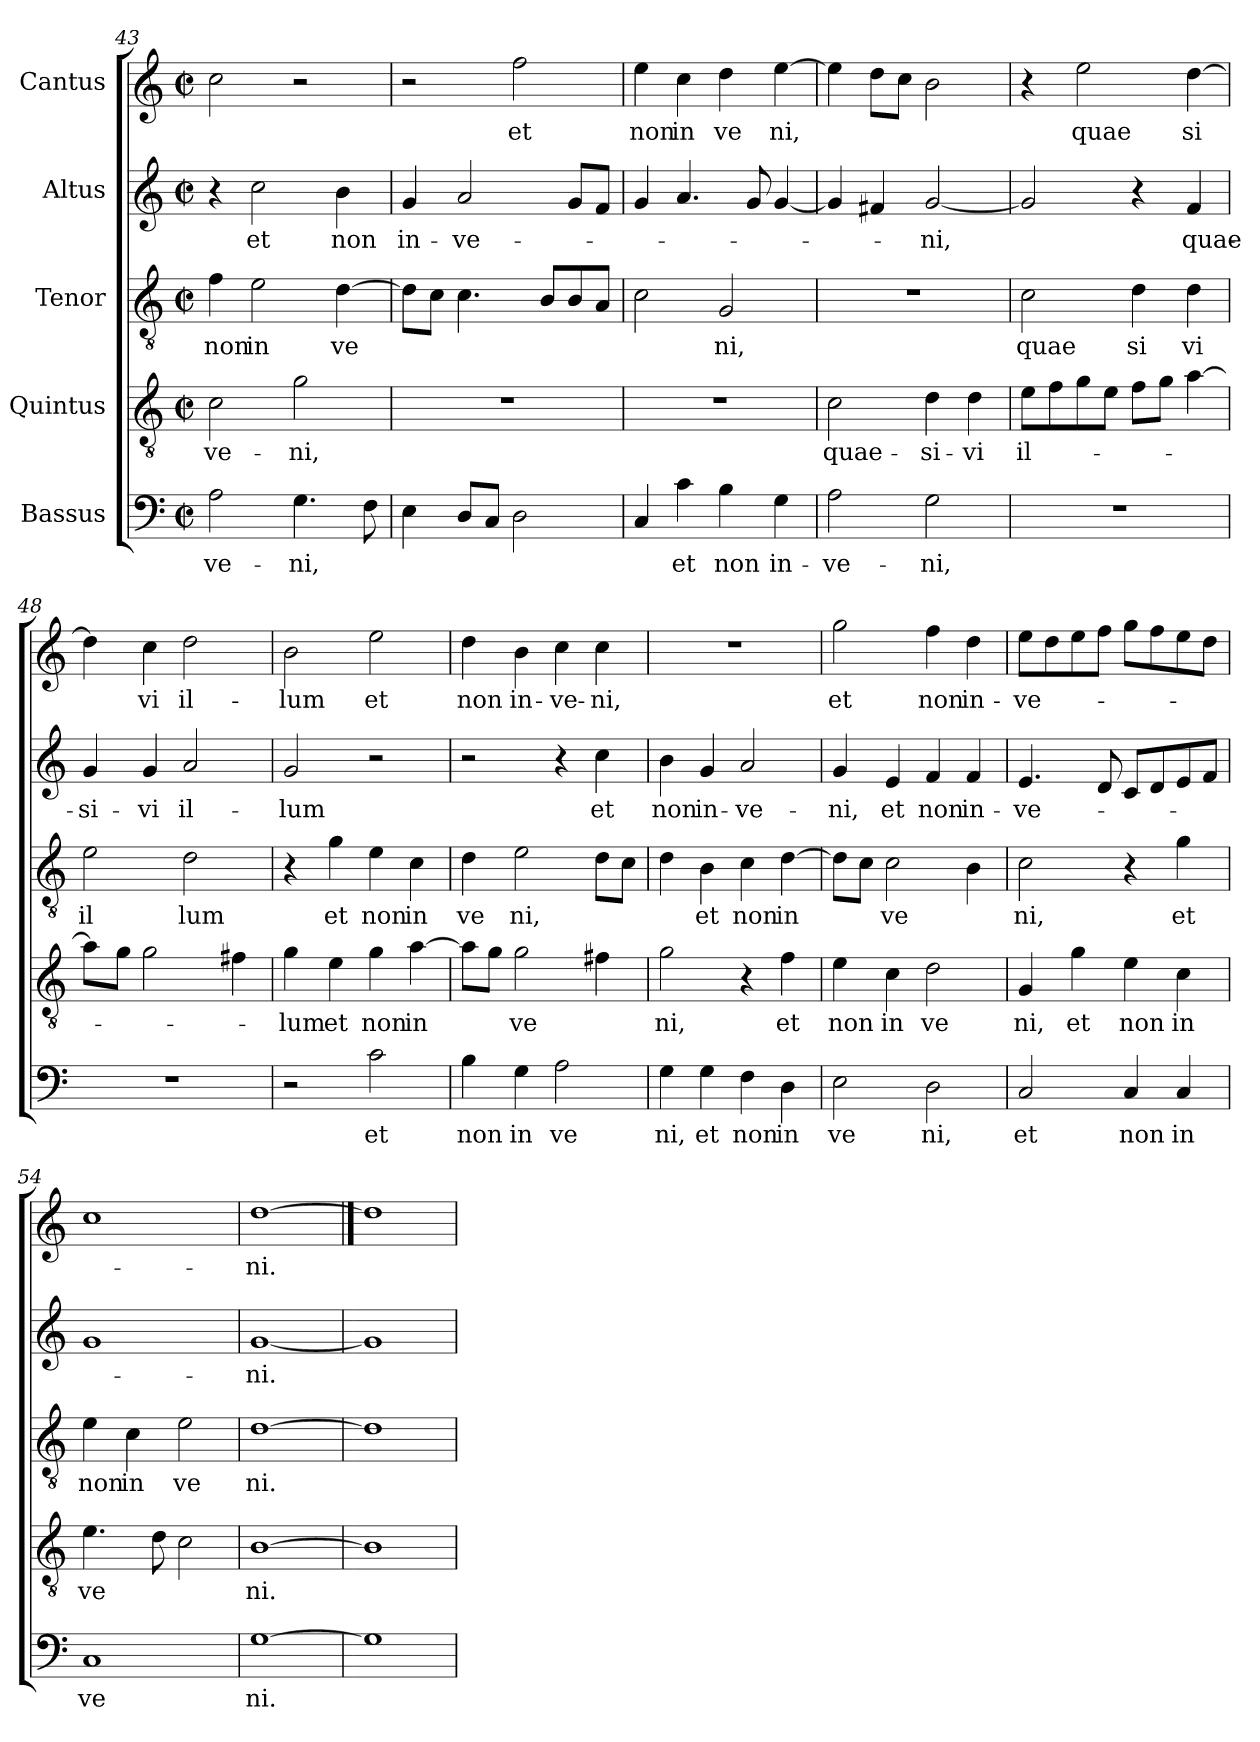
**kern	**text	**kern	**text	**kern	**text	**kern	**text	**kern	**text
*part5	*part5	*part4	*part4	*part3	*part3	*part2	*part2	*part1	*part1
*staff5	*staff5	*staff4	*staff4	*staff3	*staff3	*staff2	*staff2	*staff1	*staff1
*I"Bassus	*	*I"Quintus	*	*I"Tenor	*	*I"Altus	*	*I"Cantus	*
*clefF4	*	*clefGv2	*	*clefGv2	*	*clefG2	*	*clefG2	*
*M2/2	*	*M2/2	*	*M2/2	*	*M2/2	*	*M2/2	*
*met(c|)	*	*met(c|)	*	*met(c|)	*	*met(c|)	*	*met(c|)	*
=43	=43	=43	=43	=43	=43	=43	=43	=43	=43
!	!LO:LY:b:cj	!	!LO:LY:b:cj	!	!LO:LY:b:cj	!	!	!	!
2A\	-ve-	2c\	-ve-	4f\	non	4r	.	2cc\	.
!	!	!	!	!	!LO:LY:b:cj	!	!LO:LY:b:cj	!	!
.	.	.	.	2e\	in	2cc\	et	.	.
!	!LO:LY:b	!	!LO:LY:b:cj	!	!	!	!	!	!
4.G\	-ni,	2g\	-ni,	.	.	.	.	2r	.
!	!	!	!	!	!LO:LY:b:cj	!	!LO:LY:b:cj	!	!
.	.	.	.	[>4d\	ve	4b\	non	.	.
8F\	.	.	.	.	.	.	.	.	.
=44	=44	=44	=44	=44	=44	=44	=44	=44	=44
!	!	!	!	!	!	!	!LO:LY:b:cj	!	!
4E\	.	1r	.	8d\L]	.	4g/	in-	2r	.
.	.	.	.	8c\J	.	.	.	.	.
!	!	!	!	!	!	!	!LO:LY:b:cj	!	!
8D/L	.	.	.	4.c\	.	2a/	-ve-	.	.
8C/J	.	.	.	.	.	.	.	.	.
!	!	!	!	!	!	!	!	!	!LO:LY:b:cj
2D\	.	.	.	.	.	.	.	2ff\	et
.	.	.	.	8B/L	.	.	.	.	.
.	.	.	.	8B/	.	8g/L	.	.	.
.	.	.	.	8A/J	.	8f/J	.	.	.
=45	=45	=45	=45	=45	=45	=45	=45	=45	=45
!	!	!	!	!	!	!	!	!	!LO:LY:b:cj
4C/	.	1r	.	2c\	.	4g/	.	4ee\	non
!	!LO:LY:b:cj	!	!	!	!	!	!	!	!LO:LY:b:cj
4c\	et	.	.	.	.	4.a/	.	4cc\	in
!	!LO:LY:b:cj	!	!	!	!LO:LY:b:cj	!	!	!	!LO:LY:b:cj
4B\	non	.	.	2G/	ni,	.	.	4dd\	ve
.	.	.	.	.	.	8g/	.	.	.
!	!LO:LY:b:cj	!	!	!	!	!	!	!	!LO:LY:b
4G\	in-	.	.	.	.	[<4g/	.	[>4ee\	ni,
=46	=46	=46	=46	=46	=46	=46	=46	=46	=46
!	!LO:LY:b:cj	!	!LO:LY:b:cj	!	!	!	!	!	!
2A\	-ve-	2c\	quae-	1r	.	4g/]	.	4ee\]	.
.	.	.	.	.	.	4f#X/	.	8dd\L	.
.	.	.	.	.	.	.	.	8cc\J	.
!	!LO:LY:b:cj	!	!LO:LY:b:cj	!	!	!	!LO:LY:b:cj	!	!
2G\	-ni,	4d\	-si-	.	.	[<2g/	-ni,	2b\	.
!	!	!	!LO:LY:b:cj	!	!	!	!	!	!
.	.	4d\	-vi	.	.	.	.	.	.
=47	=47	=47	=47	=47	=47	=47	=47	=47	=47
!	!	!	!LO:LY:b:cj	!	!LO:LY:b:cj	!	!	!	!
1r	.	8e\L	il-	2c\	quae	2g/]	.	4r	.
.	.	8f\	.	.	.	.	.	.	.
!	!	!	!	!	!	!	!	!	!LO:LY:b:cj
.	.	8g\	.	.	.	.	.	2ee\	quae
.	.	8e\J	.	.	.	.	.	.	.
!	!	!	!	!	!LO:LY:b:cj	!	!	!	!
.	.	8f\L	.	4d\	si	4r	.	.	.
.	.	8g\J	.	.	.	.	.	.	.
!	!	!	!	!	!LO:LY:b:cj	!	!LO:LY:b:cj	!	!LO:LY:b:cj
.	.	[>4a\	.	4d\	vi	4f/	quae-	[>4dd\	si
!!LO:LB:g=z
=48	=48	=48	=48	=48	=48	=48	=48	=48	=48
!	!	!	!	!	!LO:LY:b:cj	!	!LO:LY:b:cj	!	!
*	*	*	*	*	*	*	*	*^	*
1r	.	8a\L]	.	2e\	il	4g/	-si-	4dd\]	32ryy	.
.	.	.	.	.	.	.	.	.	2ryy	.
.	.	8g\J	.	.	.	.	.	.	.	.
!	!	!	!	!	!	!	!LO:LY:b:cj	!	!	!LO:LY:b:cj
.	.	2g\	.	.	.	4g/	-vi	4cc\	.	vi
!	!	!	!	!	!LO:LY:b:cj	!	!LO:LY:b:cj	!	!	!LO:LY:b:cj
.	.	.	.	2d\	lum	2a/	il-	2dd\	.	il-
.	.	.	.	.	.	.	.	.	4...ryy	.
.	.	4f#X\	.	.	.	.	.	.	.	.
=49	=49	=49	=49	=49	=49	=49	=49	=49	=49	=49
!	!	!	!LO:LY:b:cj	!	!	!	!LO:LY:b:cj	!	!	!LO:LY:b:cj
*	*	*	*	*	*	*	*	*v	*v	*
2r	.	4g\	-lum	4r	.	2g/	-lum	2b\	-lum
!	!	!	!LO:LY:b:cj	!	!LO:LY:b:cj	!	!	!	!
.	.	4e\	et	4g\	et	.	.	.	.
!	!LO:LY:b:cj	!	!LO:LY:b:cj	!	!LO:LY:b:cj	!	!	!	!LO:LY:b:cj
2c\	et	4g\	non	4e\	non	2r	.	2ee\	et
!	!	!	!LO:LY:b:cj	!	!LO:LY:b:cj	!	!	!	!
.	.	[>4a\	in	4c\	in	.	.	.	.
=50	=50	=50	=50	=50	=50	=50	=50	=50	=50
!	!LO:LY:b:cj	!	!	!	!LO:LY:b:cj	!	!	!	!LO:LY:b:cj
4B\	non	8a\L]	.	4d\	ve	2r	.	4dd\	non
.	.	8g\J	.	.	.	.	.	.	.
!	!LO:LY:b:cj	!	!LO:LY:b:cj	!	!LO:LY:b:cj	!	!	!	!LO:LY:b:cj
4G\	in	2g\	ve	2e\	ni,	.	.	4b\	in-
!	!LO:LY:b:cj	!	!	!	!	!	!	!	!LO:LY:b:cj
2A\	ve	.	.	.	.	4r	.	4cc\	-ve-
!	!	!	!	!	!	!	!LO:LY:b:cj	!	!LO:LY:b:cj
.	.	4f#X\	.	8d\L	.	4cc\	et	4cc\	-ni,
.	.	.	.	8c\J	.	.	.	.	.
=51	=51	=51	=51	=51	=51	=51	=51	=51	=51
!	!LO:LY:b:cj	!	!LO:LY:b:cj	!	!	!	!LO:LY:b:cj	!	!
4G\	ni,	2g\	ni,	4d\	.	4b\	non	1r	.
!	!LO:LY:b:cj	!	!	!	!LO:LY:b:cj	!	!LO:LY:b:cj	!	!
4G\	et	.	.	4B\	et	4g/	in-	.	.
!	!LO:LY:b:cj	!	!	!	!LO:LY:b:cj	!	!LO:LY:b:cj	!	!
4F\	non	4r	.	4c\	non	2a/	-ve-	.	.
!	!LO:LY:b:cj	!	!LO:LY:b:cj	!	!LO:LY:b:cj	!	!	!	!
4D\	in	4f\	et	[>4d\	in	.	.	.	.
=52	=52	=52	=52	=52	=52	=52	=52	=52	=52
!	!LO:LY:b:cj	!	!LO:LY:b:cj	!	!	!	!LO:LY:b:cj	!	!LO:LY:b:cj
2E\	ve	4e\	non	8d\L]	.	4g/	-ni,	2gg\	et
.	.	.	.	8c\J	.	.	.	.	.
!	!	!	!LO:LY:b:cj	!	!LO:LY:b:cj	!	!LO:LY:b:cj	!	!
.	.	4c\	in	2c\	ve	4e/	et	.	.
!	!LO:LY:b:cj	!	!LO:LY:b:cj	!	!	!	!LO:LY:b:cj	!	!LO:LY:b:cj
2D\	ni,	2d\	ve	.	.	4f/	non	4ff\	non
!	!	!	!	!	!	!	!LO:LY:b:cj	!	!LO:LY:b:cj
.	.	.	.	4B\	.	4f/	in-	4dd\	in-
=53	=53	=53	=53	=53	=53	=53	=53	=53	=53
!	!LO:LY:b:cj	!	!LO:LY:b:cj	!	!LO:LY:b:cj	!	!LO:LY:b:cj	!	!LO:LY:b:cj
2C/	et	4G/	ni,	2c\	ni,	4.e/	-ve-	8ee\L	-ve-
.	.	.	.	.	.	.	.	8dd\	.
!	!	!	!LO:LY:b:cj	!	!	!	!	!	!
.	.	4g\	et	.	.	.	.	8ee\	.
.	.	.	.	.	.	8d/	.	8ff\J	.
!	!LO:LY:b:cj	!	!LO:LY:b:cj	!	!	!	!	!	!
4C/	non	4e\	non	4r	.	8c/L	.	8gg\L	.
.	.	.	.	.	.	8d/	.	8ff\	.
!	!LO:LY:b:cj	!	!LO:LY:b:cj	!	!LO:LY:b:cj	!	!	!	!
4C/	in	4c\	in	4g\	et	8e/	.	8ee\	.
.	.	.	.	.	.	8f/J	.	8dd\J	.
=54	=54	=54	=54	=54	=54	=54	=54	=54	=54
!	!LO:LY:b:cj	!	!LO:LY:b:cj	!	!LO:LY:b:cj	!	!	!	!
1C	ve	4.e\	ve	4e\	non	1g	.	1cc	.
!	!	!	!	!	!LO:LY:b:cj	!	!	!	!
.	.	.	.	4c\	in	.	.	.	.
.	.	8d\	.	.	.	.	.	.	.
!	!	!	!	!	!LO:LY:b:cj	!	!	!	!
.	.	2c\	.	2e\	ve	.	.	.	.
=55	=55	=55	=55	=55	=55	=55	=55	=55	=55
!	!LO:LY:b:cj	!	!LO:LY:b:cj	!	!LO:LY:b:cj	!	!LO:LY:b:cj	!	!LO:LY:b:cj
[1G	ni.	[1B	ni.	[1d	ni.	[1g	-ni.	[1dd	-ni.
=56	==56	=56	==56	=56	==56	=56	==56	==56	==56
1G]	.	1B]	.	1d]	.	1g]	.	1dd]	.
=	=	=	=	=	=	=	=	=	=
*-	*-	*-	*-	*-	*-	*-	*-	*-	*-
